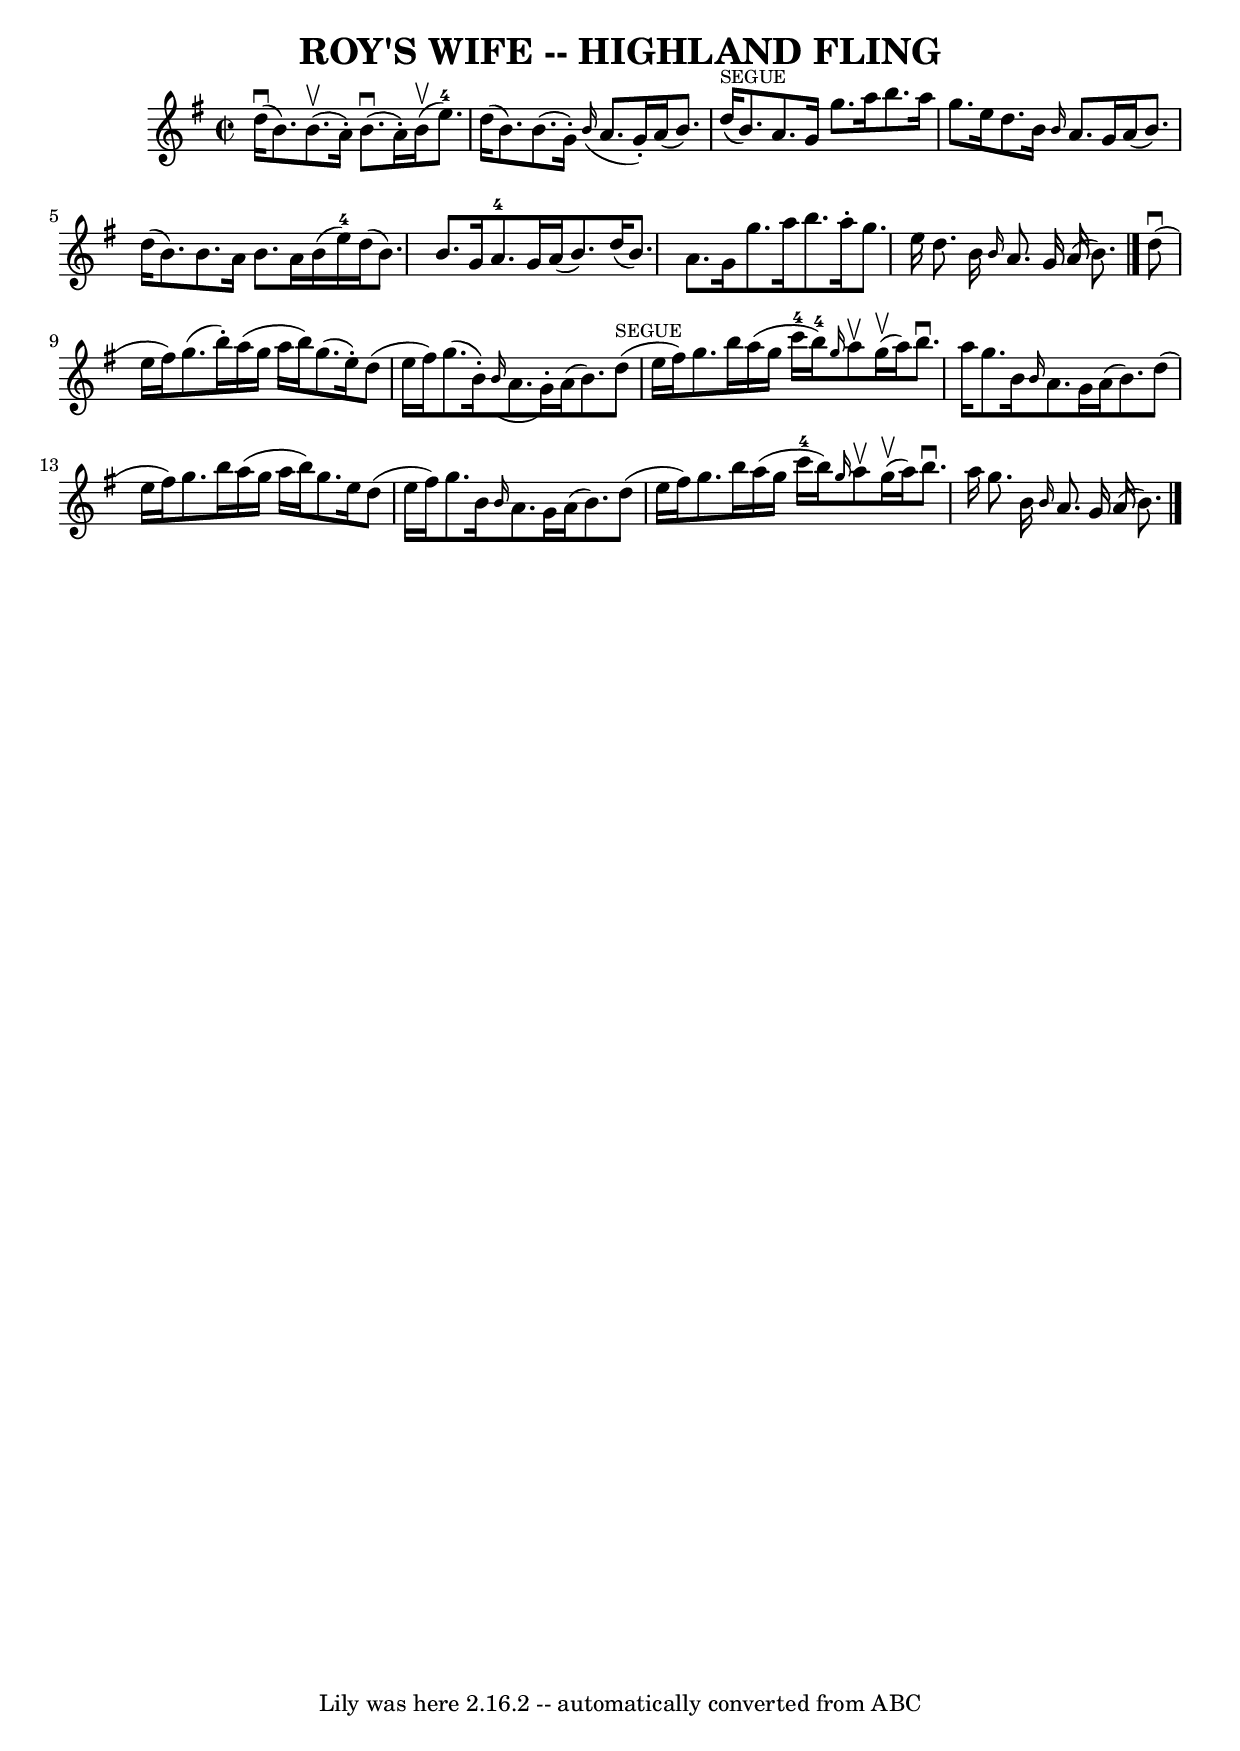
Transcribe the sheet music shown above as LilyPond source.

\version "2.7.40"
\include "Mammoth.ily"
\header {
	%% book = "Ryan's Mammoth Collection of Fiddle Tunes"
	crossRefNumber = "1"
	footnotes = ""
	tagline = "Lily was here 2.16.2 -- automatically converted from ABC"
	title = "ROY'S WIFE -- HIGHLAND FLING"
}
voicedefault =  {


\override Staff.TimeSignature #'style = #'C
 \time 2/2 \key g \major d''16 (^\downbow b'8.) b'8. (^\upbow   
a'16 -.) b'8. (^\downbow a'16 -.) b'16 (^\upbow e''8.-4)   
|
 d''16 (b'8.) b'8. (g'16 -.)   \grace { b'16 (}   
a'8. g'16 -.) a'16 (b'8.)   |
 d''16^\segue(b'8.  
-) a'8. g'16 g''8. a''16 b''8. a''16    |
 g''8.    
e''16 d''8. b'16  \grace { b'16  } a'8. g'16 a'16 (b'8.) 
  |
 d''16 (b'8.) b'8. a'16 b'8. a'16 b'16 (
e''16-4)   |
 d''16 (b'8.) b'8. g'16 a'8.-4   
g'16 a'16 (b'8.)   |
 d''16 (b'8.) a'8. g'16    
g''8. a''16 b''8. a''16 -.   |
 g''8. e''16 d''8.    
b'16  \grace { b'16  } a'8. g'16 a'16 (b'8.)   \bar "|."       
d''8 (^\downbow e''16 fis''16) g''8. (b''16 -.) a''16 (
g''16 a''16 b''16) g''8. (e''16 -.)   |
 d''8 (e''16 
 fis''16) g''8. (b'16 -.)   \grace { b'16 (} a'8. g'16 -. 
-) a'16 (b'8.)   |
 d''8^\segue(e''16 fis''16)   
g''8. b''16 a''16 (g''16 c'''16-4 b''16-4) \grace {    
g''16  } a''8^\upbow g''16 (^\upbow a''16)   |
 b''8. 
^\downbow a''16 g''8. b'16  \grace { b'16  } a'8. g'16 a'16 
(b'8.)   |
 d''8 (e''16 fis''16) g''8. b''16    
a''16 (g''16 a''16 b''16) g''8. e''16    |
 d''8 (
e''16 fis''16) g''8. b'16  \grace { b'16  } a'8. g'16    
a'16 (b'8.)   |
 d''8 (e''16 fis''16) g''8. b''16 
 a''16 (g''16 c'''16-4 b''16) \grace { g''16  } a''8 
^\upbow g''16 (^\upbow a''16)   |
 b''8.^\downbow a''16    
g''8. b'16  \grace { b'16  } a'8. g'16 a'16 (b'8.)   
\bar "|."   
}

\score{
    <<

	\context Staff="default"
	{
	    \voicedefault 
	}

    >>
	\layout {
	}
	\midi {}
}
